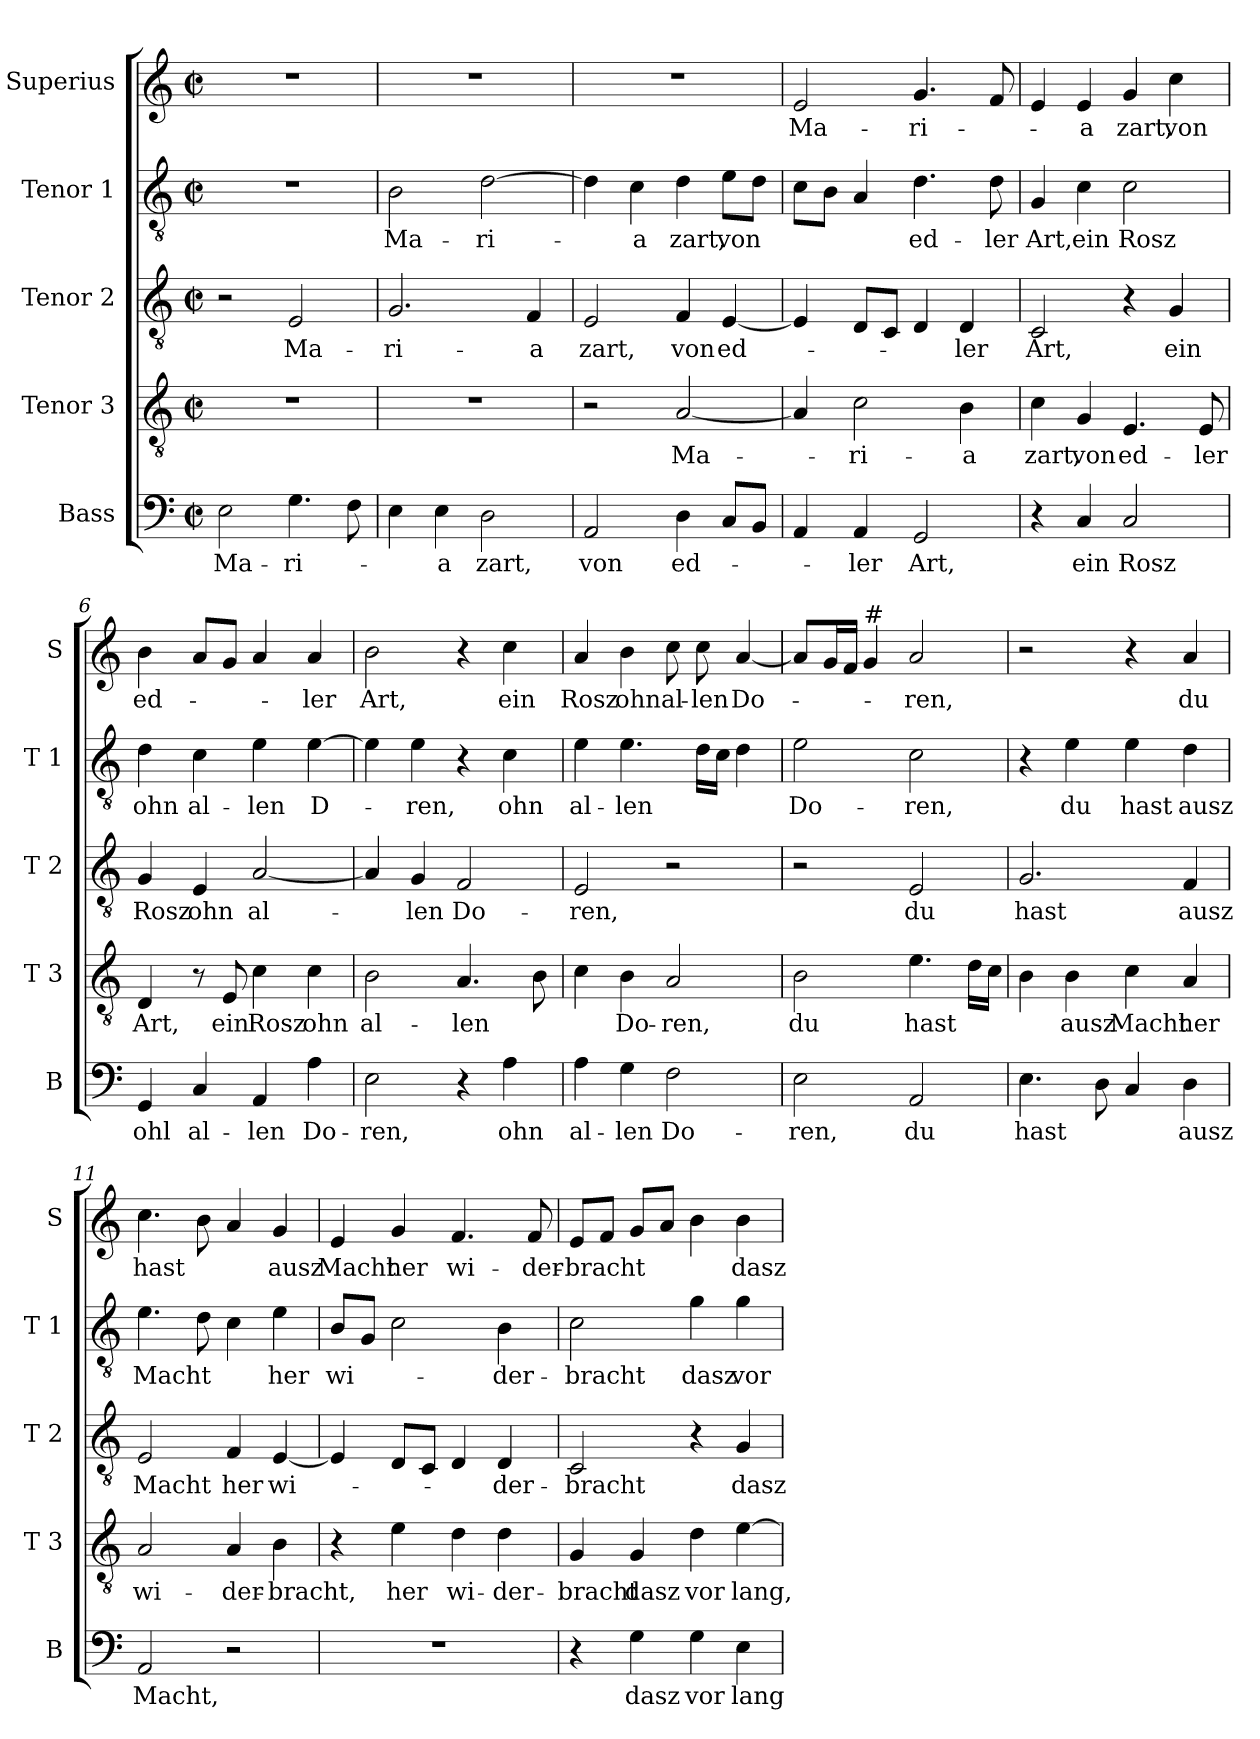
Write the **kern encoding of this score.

**kern	**text	**kern	**text	**kern	**text	**kern	**text	**kern	**text
*part5	*part5	*part4	*part4	*part3	*part3	*part2	*part2	*part1	*part1
*staff5	*staff5	*staff4	*staff4	*staff3	*staff3	*staff2	*staff2	*staff1	*staff1
*I"Bass	*	*I"Tenor 3	*	*I"Tenor 2	*	*I"Tenor 1	*	*I"Superius	*
*I'B	*	*I'T 3	*	*I'T 2	*	*I'T 1	*	*I'S	*
*clefF4	*	*clefGv2	*	*clefGv2	*	*clefGv2	*	*clefG2	*
*k[]	*	*k[]	*	*k[]	*	*k[]	*	*k[]	*
*C:	*	*C:	*	*C:	*	*C:	*	*C:	*
*M2/2	*	*M2/2	*	*M2/2	*	*M2/2	*	*M2/2	*
*met(c|)	*	*met(c|)	*	*met(c|)	*	*met(c|)	*	*met(c|)	*
=1	=1	=1	=1	=1	=1	=1	=1	=1	=1
!	!LO:LY:b	!	!	!	!	!	!	!	!
2E\	Ma-	1r	.	2r	.	1r	.	1r	.
!	!LO:LY:b	!	!	!	!LO:LY:b	!	!	!	!
4.G\	-ri-	.	.	2E/	Ma-	.	.	.	.
8F\	.	.	.	.	.	.	.	.	.
=2	=2	=2	=2	=2	=2	=2	=2	=2	=2
!	!	!	!	!	!LO:LY:b	!	!LO:LY:b	!	!
4E\	.	1r	.	2.G/	-ri-	2B\	Ma-	1r	.
!	!LO:LY:b	!	!	!	!	!	!	!	!
4E\	-a	.	.	.	.	.	.	.	.
!	!LO:LY:b	!	!	!	!	!	!LO:LY:b	!	!
2D\	zart,	.	.	.	.	[2d\	-ri-	.	.
!	!	!	!	!	!LO:LY:b	!	!	!	!
.	.	.	.	4F/	-a	.	.	.	.
=3	=3	=3	=3	=3	=3	=3	=3	=3	=3
!	!LO:LY:b	!	!	!	!LO:LY:b	!	!	!	!
2AA/	von	2r	.	2E/	zart,	4d\]	.	1r	.
!	!	!	!	!	!	!	!LO:LY:b	!	!
.	.	.	.	.	.	4c\	-a	.	.
!	!LO:LY:b	!	!LO:LY:b	!	!LO:LY:b	!	!LO:LY:b	!	!
4D\	ed-	[2A/	Ma-	4F/	von	4d\	zart,	.	.
!	!	!	!	!	!LO:LY:b	!	!LO:LY:b	!	!
8C/L	.	.	.	[4E/	ed-	8e\L	von	.	.
8BB/J	.	.	.	.	.	8d\J	.	.	.
=4	=4	=4	=4	=4	=4	=4	=4	=4	=4
!	!	!	!	!	!	!	!	!	!LO:LY:b
4AA/	.	4A/]	.	4E/]	.	8c\L	.	2e/	Ma-
.	.	.	.	.	.	8B\J	.	.	.
!	!LO:LY:b	!	!LO:LY:b	!	!	!	!	!	!
4AA/	-ler	2c\	-ri-	8D/L	.	4A/	.	.	.
.	.	.	.	8C/J	.	.	.	.	.
!	!LO:LY:b	!	!	!	!	!	!LO:LY:b	!	!LO:LY:b
2GG/	Art,	.	.	4D/	.	4.d\	ed-	4.g/	-ri-
!	!	!	!LO:LY:b	!	!LO:LY:b	!	!	!	!
.	.	4B\	-a	4D/	-ler	.	.	.	.
!	!	!	!	!	!	!	!LO:LY:b	!	!
.	.	.	.	.	.	8d\	-ler	8f/	.
=5	=5	=5	=5	=5	=5	=5	=5	=5	=5
!	!	!	!LO:LY:b	!	!LO:LY:b	!	!LO:LY:b	!	!
4r	.	4c\	zart,	2C/	Art,	4G/	Art,	4e/	.
!	!LO:LY:b	!	!LO:LY:b	!	!	!	!LO:LY:b	!	!LO:LY:b
4C/	ein	4G/	von	.	.	4c\	ein	4e/	-a
!	!LO:LY:b	!	!LO:LY:b	!	!	!	!LO:LY:b	!	!LO:LY:b
2C/	Rosz	4.E/	ed-	4r	.	2c\	Rosz	4g/	zart,
!	!	!	!	!	!LO:LY:b	!	!	!	!LO:LY:b
.	.	.	.	4G/	ein	.	.	4cc\	von
!	!	!	!LO:LY:b	!	!	!	!	!	!
.	.	8E/	-ler	.	.	.	.	.	.
!!LO:LB:g=z
=6	=6	=6	=6	=6	=6	=6	=6	=6	=6
!	!LO:LY:b	!	!LO:LY:b	!	!LO:LY:b	!	!LO:LY:b	!	!LO:LY:b
4GG/	ohl	4D/	Art,	4G/	Rosz	4d\	ohn	4b\	ed-
!	!LO:LY:b	!	!	!	!LO:LY:b	!	!LO:LY:b	!	!
4C/	al-	8r	.	4E/	ohn	4c\	al-	8a/L	.
!	!	!	!LO:LY:b	!	!	!	!	!	!
.	.	8E/	ein	.	.	.	.	8g/J	.
!	!LO:LY:b	!	!LO:LY:b	!	!LO:LY:b	!	!LO:LY:b	!	!
4AA/	-len	4c\	Rosz	[2A/	al-	4e\	-len	4a/	.
!	!LO:LY:b	!	!LO:LY:b	!	!	!	!LO:LY:b	!	!LO:LY:b
4A\	Do-	4c\	ohn	.	.	[4e\	D-	4a/	-ler
=7	=7	=7	=7	=7	=7	=7	=7	=7	=7
!	!LO:LY:b	!	!LO:LY:b	!	!	!	!	!	!LO:LY:b
2E\	-ren,	2B\	al-	4A/]	.	4e\]	.	2b\	Art,
!	!	!	!	!	!LO:LY:b	!	!LO:LY:b	!	!
.	.	.	.	4G/	-len	4e\	-ren,	.	.
!	!	!	!LO:LY:b	!	!LO:LY:b	!	!	!	!
4r	.	4.A/	-len	2F/	Do-	4r	.	4r	.
!	!LO:LY:b	!	!	!	!	!	!LO:LY:b	!	!LO:LY:b
4A\	ohn	.	.	.	.	4c\	ohn	4cc\	ein
.	.	8B\	.	.	.	.	.	.	.
=8	=8	=8	=8	=8	=8	=8	=8	=8	=8
!	!LO:LY:b	!	!	!	!LO:LY:b	!	!LO:LY:b	!	!LO:LY:b
4A\	al-	4c\	.	2E/	-ren,	4e\	al-	4a/	Rosz
!	!LO:LY:b	!	!LO:LY:b	!	!	!	!LO:LY:b	!	!LO:LY:b
4G\	-len	4B\	Do-	.	.	4.e\	-len	4b\	ohn
!	!LO:LY:b	!	!LO:LY:b	!	!	!	!	!	!LO:LY:b
2F\	Do-	2A/	-ren,	2r	.	.	.	8cc\	al-
!	!	!	!	!	!	!	!	!	!LO:LY:b
.	.	.	.	.	.	16d\LL	.	8cc\	-len
.	.	.	.	.	.	16c\JJ	.	.	.
!	!	!	!	!	!	!	!	!	!LO:LY:b
.	.	.	.	.	.	4d\	.	[4a/	Do-
=9	=9	=9	=9	=9	=9	=9	=9	=9	=9
!	!LO:LY:b	!	!LO:LY:b	!	!	!	!LO:LY:b	!	!
2E\	-ren,	2B\	du	2r	.	2e\	Do-	8a/L]	.
.	.	.	.	.	.	.	.	16g/L	.
.	.	.	.	.	.	.	.	16f/JJ	.
!	!	!	!	!	!	!	!	!LO:TX:a:t=#	!
.	.	.	.	.	.	.	.	4g/	.
!	!LO:LY:b	!	!LO:LY:b	!	!LO:LY:b	!	!LO:LY:b	!	!LO:LY:b
2AA/	du	4.e\	hast	2E/	du	2c\	-ren,	2a/	-ren,
.	.	16d\LL	.	.	.	.	.	.	.
.	.	16c\JJ	.	.	.	.	.	.	.
=10	=10	=10	=10	=10	=10	=10	=10	=10	=10
!	!LO:LY:b	!	!	!	!LO:LY:b	!	!	!	!
4.E\	hast	4B\	.	2.G/	hast	4r	.	2r	.
!	!	!	!LO:LY:b	!	!	!	!LO:LY:b	!	!
.	.	4B\	ausz	.	.	4e\	du	.	.
8D\	.	.	.	.	.	.	.	.	.
!	!	!	!LO:LY:b	!	!	!	!LO:LY:b	!	!
4C/	.	4c\	Macht	.	.	4e\	hast	4r	.
!	!LO:LY:b	!	!LO:LY:b	!	!LO:LY:b	!	!LO:LY:b	!	!LO:LY:b
4D\	ausz	4A/	her	4F/	ausz	4d\	ausz	4a/	du
!!LO:PB:g=z
=11	=11	=11	=11	=11	=11	=11	=11	=11	=11
!	!LO:LY:b	!	!LO:LY:b	!	!LO:LY:b	!	!LO:LY:b	!	!LO:LY:b
2AA/	Macht,	2A/	wi-	2E/	Macht	4.e\	Macht	4.cc\	hast
.	.	.	.	.	.	8d\	.	8b\	.
!	!	!	!LO:LY:b	!	!LO:LY:b	!	!	!	!
2r	.	4A/	-der-	4F/	her	4c\	.	4a/	.
!	!	!	!LO:LY:b	!	!LO:LY:b	!	!LO:LY:b	!	!LO:LY:b
.	.	4B\	-bracht,	[4E/	wi-	4e\	her	4g/	ausz
=12	=12	=12	=12	=12	=12	=12	=12	=12	=12
!	!	!	!	!	!	!	!LO:LY:b	!	!LO:LY:b
1r	.	4r	.	4E/]	.	8B/L	wi-	4e/	Macht
.	.	.	.	.	.	8G/J	.	.	.
!	!	!	!LO:LY:b	!	!	!	!	!	!LO:LY:b
.	.	4e\	her	8D/L	.	2c\	.	4g/	her
.	.	.	.	8C/J	.	.	.	.	.
!	!	!	!LO:LY:b	!	!	!	!	!	!LO:LY:b
.	.	4d\	wi-	4D/	.	.	.	4.f/	wi-
!	!	!	!LO:LY:b	!	!LO:LY:b	!	!LO:LY:b	!	!
.	.	4d\	-der-	4D/	-der-	4B\	-der-	.	.
!	!	!	!	!	!	!	!	!	!LO:LY:b
.	.	.	.	.	.	.	.	8f/	-der-
=13	=13	=13	=13	=13	=13	=13	=13	=13	=13
!	!	!	!LO:LY:b	!	!LO:LY:b	!	!LO:LY:b	!	!LO:LY:b
4r	.	4G/	-bracht	2C/	-bracht	2c\	-bracht	8e/L	-bracht
.	.	.	.	.	.	.	.	8f/J	.
!	!LO:LY:b	!	!LO:LY:b	!	!	!	!	!	!
4G\	dasz	4G/	dasz	.	.	.	.	8g/L	.
.	.	.	.	.	.	.	.	8a/J	.
!	!LO:LY:b	!	!LO:LY:b	!	!	!	!LO:LY:b	!	!
4G\	vor	4d\	vor	4r	.	4g\	dasz	4b\	.
!	!LO:LY:b	!	!LO:LY:b	!	!LO:LY:b	!	!LO:LY:b	!	!LO:LY:b
4E\	lang	[4e\	lang,	4G/	dasz	4g\	vor	4b\	dasz
=	=	=	=	=	=	=	=	=	=
*-	*-	*-	*-	*-	*-	*-	*-	*-	*-
